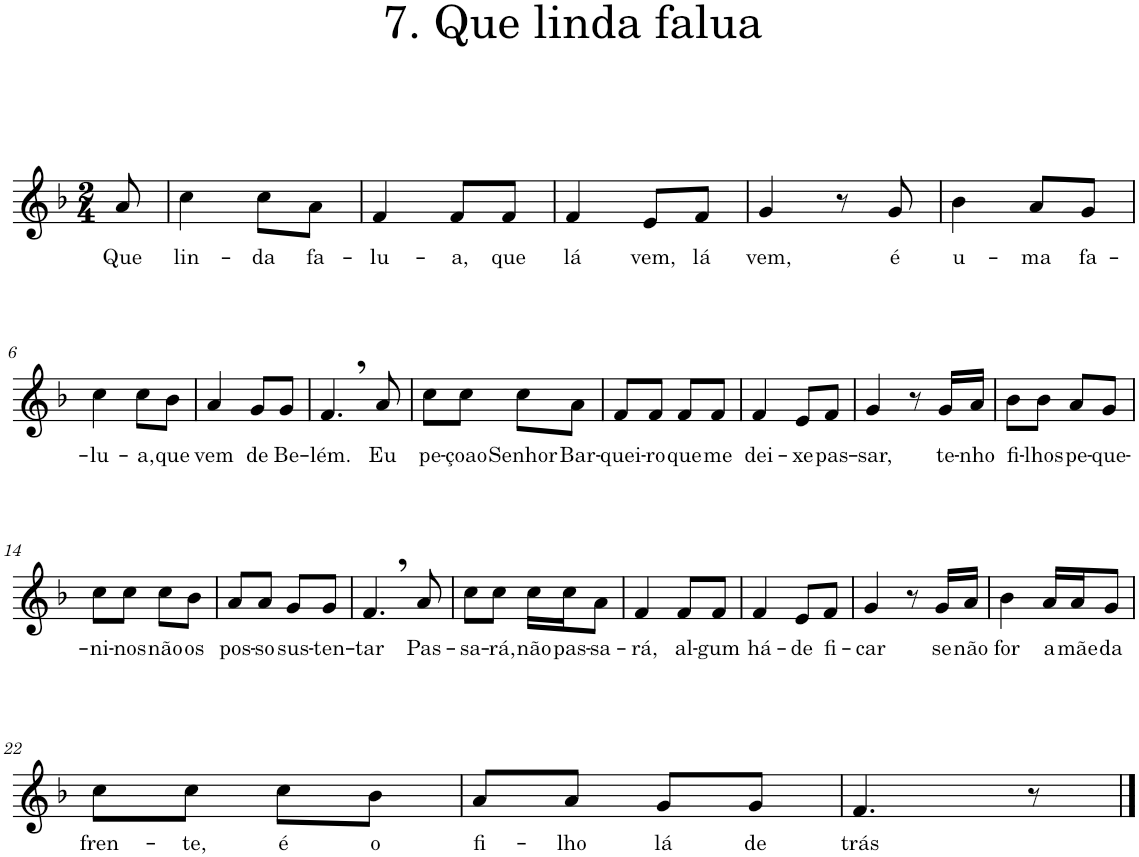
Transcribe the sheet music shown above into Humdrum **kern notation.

**kern	**text
*part1	*part1
*staff1	*staff1
*I"Piano	*
*I'Pno.	*
*clefG2	*
*k[b-]	*
*M2/4	*
=	=
!	!LO:LY:b
8a/	Que
=1	=1
!	!LO:LY:b
4cc\	lin-
!	!LO:LY:b
8cc\L	-da
!	!LO:LY:b
8a\J	fa-
=2	=2
!	!LO:LY:b
4f/	-lu-
!	!LO:LY:b
8f/L	-a,
!	!LO:LY:b
8f/J	que
=3	=3
!	!LO:LY:b
4f/	lá
!	!LO:LY:b
8e/L	vem,
!	!LO:LY:b
8f/J	lá
=4	=4
!	!LO:LY:b
4g/	vem,
8r	.
!	!LO:LY:b
8g/	é
=5	=5
!	!LO:LY:b
4b-\	u-
!	!LO:LY:b
8a/L	-ma
!	!LO:LY:b
8g/J	fa-
!!LO:LB:g=z
=6	=6
!	!LO:LY:b
4cc\	-lu-
!	!LO:LY:b
8cc\L	-a,
!	!LO:LY:b
8b-\J	que
=7	=7
!	!LO:LY:b
4a/	vem
!	!LO:LY:b
8g/L	de
!	!LO:LY:b
8g/J	Be-
=8	=8
!	!LO:LY:b
4.f,/	-lém.
!	!LO:LY:b
8a/	Eu
=9	=9
!	!LO:LY:b
8cc\L	pe-
!	!LO:LY:b
8cc\J	-çoao
!	!LO:LY:b
8cc\L	Senhor
!	!LO:LY:b
8a\J	Bar-
=10	=10
!	!LO:LY:b
8f/L	-quei-
!	!LO:LY:b
8f/J	-ro
!	!LO:LY:b
8f/L	que
!	!LO:LY:b
8f/J	me
=11	=11
!	!LO:LY:b
4f/	dei-
!	!LO:LY:b
8e/L	-xe
!	!LO:LY:b
8f/J	pas-
=12	=12
!	!LO:LY:b
4g/	-sar,
8r	.
!	!LO:LY:b
16g/LL	te-
!	!LO:LY:b
16a/JJ	-nho
=13	=13
!	!LO:LY:b
8b-\L	fi-
!	!LO:LY:b
8b-\J	-lhos
!	!LO:LY:b
8a/L	pe-
!	!LO:LY:b
8g/J	-que-
!!LO:LB:g=z
=14	=14
!	!LO:LY:b
8cc\L	-ni-
!	!LO:LY:b
8cc\J	-nos
!	!LO:LY:b
8cc\L	não
!	!LO:LY:b
8b-\J	os
=15	=15
!	!LO:LY:b
8a/L	pos-
!	!LO:LY:b
8a/J	-so
!	!LO:LY:b
8g/L	sus-
!	!LO:LY:b
8g/J	-ten-
=16	=16
!	!LO:LY:b
4.f,/	-tar
!	!LO:LY:b
8a/	Pas-
=17	=17
!	!LO:LY:b
8cc\L	-sa-
!	!LO:LY:b
8cc\J	-rá,
!	!LO:LY:b
16cc\LL	não
!	!LO:LY:b
16cc\J	pas-
!	!LO:LY:b
8a\J	-sa-
=18	=18
!	!LO:LY:b
4f/	-rá,
!	!LO:LY:b
8f/L	al-
!	!LO:LY:b
8f/J	-gum
=19	=19
!	!LO:LY:b
4f/	há-
!	!LO:LY:b
8e/L	-de
!	!LO:LY:b
8f/J	fi-
=20	=20
!	!LO:LY:b
4g/	-car
8r	.
!	!LO:LY:b
16g/LL	se
!	!LO:LY:b
16a/JJ	não
=21	=21
!	!LO:LY:b
4b-\	for
!	!LO:LY:b
16a/LL	a
!	!LO:LY:b
16a/J	mãe
!	!LO:LY:b
8g/J	da
!!LO:LB:g=z
=22	=22
!	!LO:LY:b
8cc\L	fren-
!	!LO:LY:b
8cc\J	-te,
!	!LO:LY:b
8cc\L	é
!	!LO:LY:b
8b-\J	o
=23	=23
!	!LO:LY:b
8a/L	fi-
!	!LO:LY:b
8a/J	-lho
!	!LO:LY:b
8g/L	lá
!	!LO:LY:b
8g/J	de
=24	=24
!	!LO:LY:b
4.f/	trás
8r	.
==	==
*-	*-
